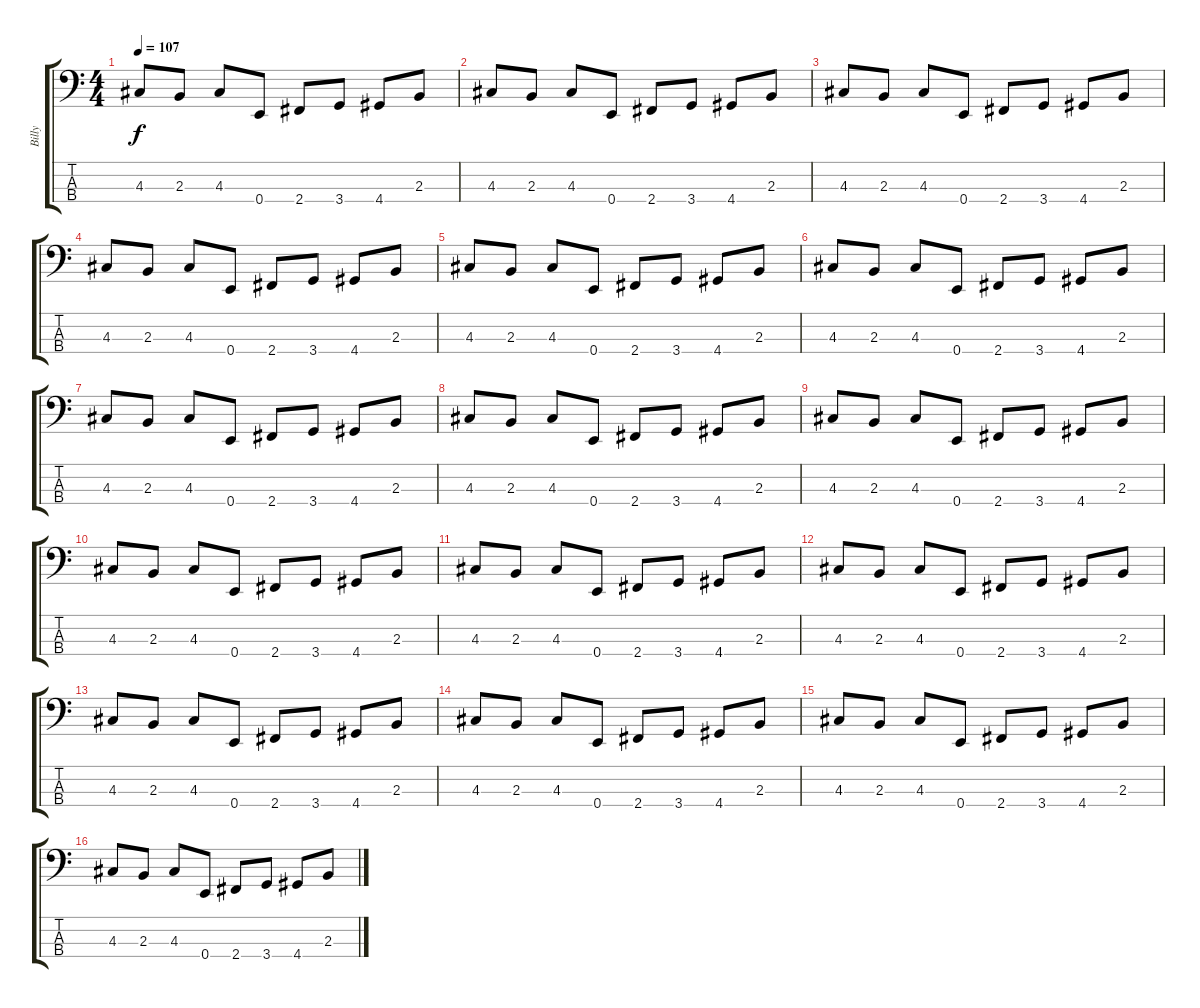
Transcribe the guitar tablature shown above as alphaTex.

\track ("Billy" "Billy") {instrument electricbassfinger}
\staff {score tabs}
\tuning (G2 D2 A1 E1) {hide}
\ts (4 4)
\tempo 107
\clef f4
\ks c
4.3.8{dy f} 2.3.8 4.3.8 0.4.8 2.4.8 3.4.8 4.4.8 2.3.8 |
4.3.8 2.3.8 4.3.8 0.4.8 2.4.8 3.4.8 4.4.8 2.3.8 |
4.3.8 2.3.8 4.3.8 0.4.8 2.4.8 3.4.8 4.4.8 2.3.8 |
4.3.8 2.3.8 4.3.8 0.4.8 2.4.8 3.4.8 4.4.8 2.3.8 |
4.3.8 2.3.8 4.3.8 0.4.8 2.4.8 3.4.8 4.4.8 2.3.8 |
4.3.8 2.3.8 4.3.8 0.4.8 2.4.8 3.4.8 4.4.8 2.3.8 |
4.3.8 2.3.8 4.3.8 0.4.8 2.4.8 3.4.8 4.4.8 2.3.8 |
4.3.8 2.3.8 4.3.8 0.4.8 2.4.8 3.4.8 4.4.8 2.3.8 |
4.3.8 2.3.8 4.3.8 0.4.8 2.4.8 3.4.8 4.4.8 2.3.8 |
4.3.8 2.3.8 4.3.8 0.4.8 2.4.8 3.4.8 4.4.8 2.3.8 |
4.3.8 2.3.8 4.3.8 0.4.8 2.4.8 3.4.8 4.4.8 2.3.8 |
4.3.8 2.3.8 4.3.8 0.4.8 2.4.8 3.4.8 4.4.8 2.3.8 |
4.3.8 2.3.8 4.3.8 0.4.8 2.4.8 3.4.8 4.4.8 2.3.8 |
4.3.8 2.3.8 4.3.8 0.4.8 2.4.8 3.4.8 4.4.8 2.3.8 |
4.3.8 2.3.8 4.3.8 0.4.8 2.4.8 3.4.8 4.4.8 2.3.8 |
4.3.8 2.3.8 4.3.8 0.4.8 2.4.8 3.4.8 4.4.8 2.3.8
